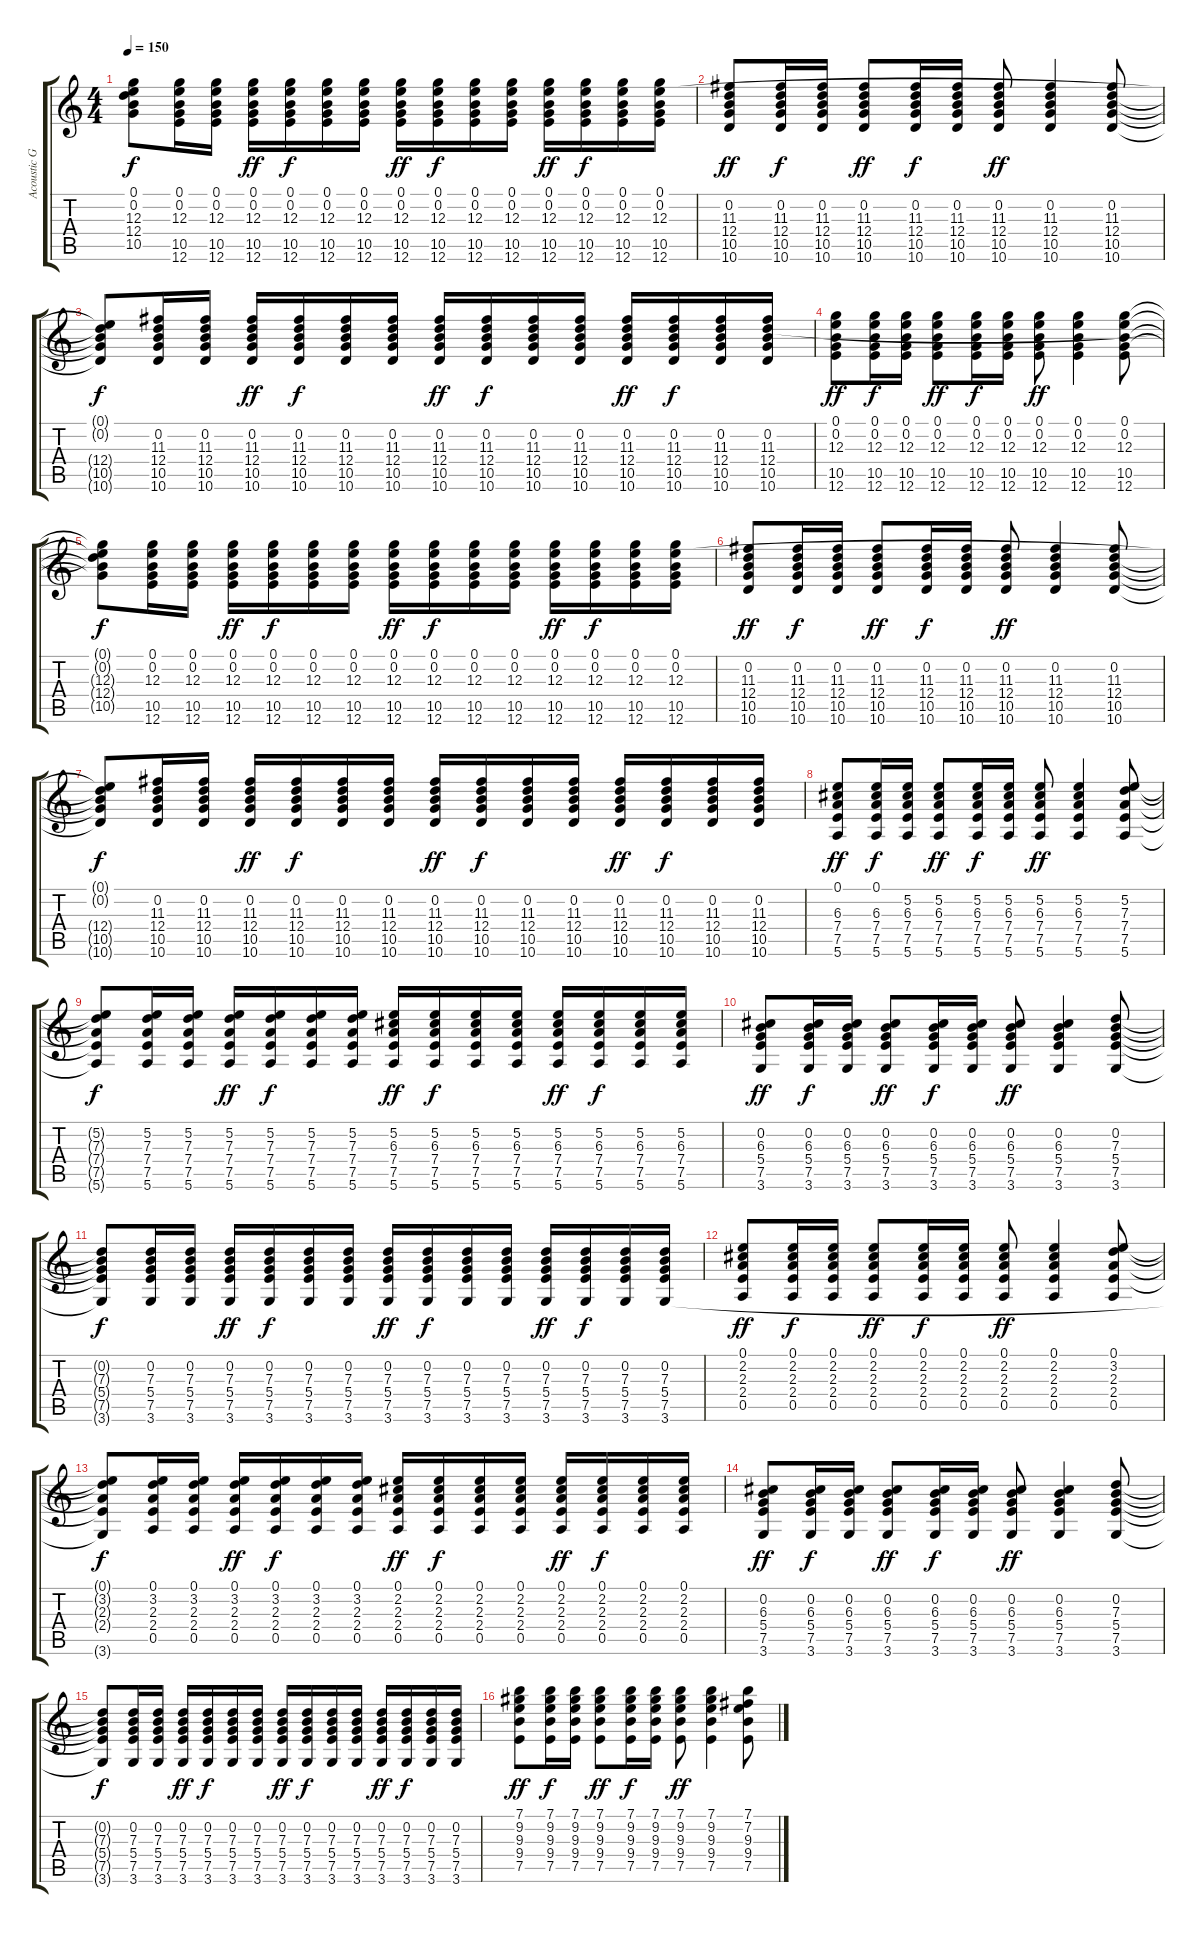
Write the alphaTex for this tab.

\track ("Acoustic Guitar" "Acoustic G") {instrument acousticguitarsteel}
\staff {score tabs}
\tuning (E4 B3 G3 D3 A2 E2) {hide}
\ts (4 4)
\tempo 150
\clef g2
\ks c
(0.1{t} 0.2{t} 12.3{t} 12.4{t} 10.5{t}).8{dy f} (0.1 0.2 12.3 10.5 12.6).16 (0.1 0.2 12.3 10.5 12.6).16 (0.1 0.2 12.3 10.5 12.6).16{dy ff} (0.1 0.2 12.3 10.5 12.6).16{dy f} (0.1 0.2 12.3 10.5 12.6).16 (0.1 0.2 12.3 10.5 12.6).16 (0.1 0.2 12.3 10.5 12.6).16{dy ff} (0.1 0.2 12.3 10.5 12.6).16{dy f} (0.1 0.2 12.3 10.5 12.6).16 (0.1 0.2 12.3 10.5 12.6).16 (0.1 0.2 12.3 10.5 12.6).16{dy ff} (0.1 0.2 12.3 10.5 12.6).16{dy f} (0.1 0.2 12.3 10.5 12.6).16 (0.1 0.2 12.3 10.5 12.6).16 |
(0.2 11.3 12.4 10.5 10.6).8{dy ff} (0.2 11.3 12.4 10.5 10.6).16{dy f} (0.2 11.3 12.4 10.5 10.6).16 (0.2 11.3 12.4 10.5 10.6).8{dy ff} (0.2 11.3 12.4 10.5 10.6).16{dy f} (0.2 11.3 12.4 10.5 10.6).16 (0.2 11.3 12.4 10.5 10.6).8{dy ff} (0.2 11.3 12.4 10.5 10.6).4 (0.2 11.3 12.4 10.5 10.6).8 |
(0.1{t} 0.2{t} 12.4{t} 10.5{t} 10.6{t}).8{dy f} (0.2 11.3 12.4 10.5 10.6).16 (0.2 11.3 12.4 10.5 10.6).16 (0.2 11.3 12.4 10.5 10.6).16{dy ff} (0.2 11.3 12.4 10.5 10.6).16{dy f} (0.2 11.3 12.4 10.5 10.6).16 (0.2 11.3 12.4 10.5 10.6).16 (0.2 11.3 12.4 10.5 10.6).16{dy ff} (0.2 11.3 12.4 10.5 10.6).16{dy f} (0.2 11.3 12.4 10.5 10.6).16 (0.2 11.3 12.4 10.5 10.6).16 (0.2 11.3 12.4 10.5 10.6).16{dy ff} (0.2 11.3 12.4 10.5 10.6).16{dy f} (0.2 11.3 12.4 10.5 10.6).16 (0.2 11.3 12.4 10.5 10.6).16 |
(0.1 0.2 12.3 10.5 12.6).8{dy ff} (0.1 0.2 12.3 10.5 12.6).16{dy f} (0.1 0.2 12.3 10.5 12.6).16 (0.1 0.2 12.3 10.5 12.6).8{dy ff} (0.1 0.2 12.3 10.5 12.6).16{dy f} (0.1 0.2 12.3 10.5 12.6).16 (0.1 0.2 12.3 10.5 12.6).8{dy ff} (0.1 0.2 12.3 10.5 12.6).4 (0.1 0.2 12.3 10.5 12.6).8 |
(0.1{t} 0.2{t} 12.3{t} 12.4{t} 10.5{t}).8{dy f} (0.1 0.2 12.3 10.5 12.6).16 (0.1 0.2 12.3 10.5 12.6).16 (0.1 0.2 12.3 10.5 12.6).16{dy ff} (0.1 0.2 12.3 10.5 12.6).16{dy f} (0.1 0.2 12.3 10.5 12.6).16 (0.1 0.2 12.3 10.5 12.6).16 (0.1 0.2 12.3 10.5 12.6).16{dy ff} (0.1 0.2 12.3 10.5 12.6).16{dy f} (0.1 0.2 12.3 10.5 12.6).16 (0.1 0.2 12.3 10.5 12.6).16 (0.1 0.2 12.3 10.5 12.6).16{dy ff} (0.1 0.2 12.3 10.5 12.6).16{dy f} (0.1 0.2 12.3 10.5 12.6).16 (0.1 0.2 12.3 10.5 12.6).16 |
(0.2 11.3 12.4 10.5 10.6).8{dy ff} (0.2 11.3 12.4 10.5 10.6).16{dy f} (0.2 11.3 12.4 10.5 10.6).16 (0.2 11.3 12.4 10.5 10.6).8{dy ff} (0.2 11.3 12.4 10.5 10.6).16{dy f} (0.2 11.3 12.4 10.5 10.6).16 (0.2 11.3 12.4 10.5 10.6).8{dy ff} (0.2 11.3 12.4 10.5 10.6).4 (0.2 11.3 12.4 10.5 10.6).8 |
(0.1{t} 0.2{t} 12.4{t} 10.5{t} 10.6{t}).8{dy f} (0.2 11.3 12.4 10.5 10.6).16 (0.2 11.3 12.4 10.5 10.6).16 (0.2 11.3 12.4 10.5 10.6).16{dy ff} (0.2 11.3 12.4 10.5 10.6).16{dy f} (0.2 11.3 12.4 10.5 10.6).16 (0.2 11.3 12.4 10.5 10.6).16 (0.2 11.3 12.4 10.5 10.6).16{dy ff} (0.2 11.3 12.4 10.5 10.6).16{dy f} (0.2 11.3 12.4 10.5 10.6).16 (0.2 11.3 12.4 10.5 10.6).16 (0.2 11.3 12.4 10.5 10.6).16{dy ff} (0.2 11.3 12.4 10.5 10.6).16{dy f} (0.2 11.3 12.4 10.5 10.6).16 (0.2 11.3 12.4 10.5 10.6).16 |
(0.1 6.3 7.4 7.5 5.6).8{dy ff} (0.1 6.3 7.4 7.5 5.6).16{dy f} (5.2 6.3 7.4 7.5 5.6).16 (5.2 6.3 7.4 7.5 5.6).8{dy ff} (5.2 6.3 7.4 7.5 5.6).16{dy f} (5.2 6.3 7.4 7.5 5.6).16 (5.2 6.3 7.4 7.5 5.6).8{dy ff} (5.2 6.3 7.4 7.5 5.6).4 (5.2 7.3 7.4 7.5 5.6).8 |
(5.2{t} 7.3{t} 7.4{t} 7.5{t} 5.6{t}).8{dy f} (5.2 7.3 7.4 7.5 5.6).16 (5.2 7.3 7.4 7.5 5.6).16 (5.2 7.3 7.4 7.5 5.6).16{dy ff} (5.2 7.3 7.4 7.5 5.6).16{dy f} (5.2 7.3 7.4 7.5 5.6).16 (5.2 7.3 7.4 7.5 5.6).16 (5.2 6.3 7.4 7.5 5.6).16{dy ff} (5.2 6.3 7.4 7.5 5.6).16{dy f} (5.2 6.3 7.4 7.5 5.6).16 (5.2 6.3 7.4 7.5 5.6).16 (5.2 6.3 7.4 7.5 5.6).16{dy ff} (5.2 6.3 7.4 7.5 5.6).16{dy f} (5.2 6.3 7.4 7.5 5.6).16 (5.2 6.3 7.4 7.5 5.6).16 |
(0.2 6.3 5.4 7.5 3.6).8{dy ff} (0.2 6.3 5.4 7.5 3.6).16{dy f} (0.2 6.3 5.4 7.5 3.6).16 (0.2 6.3 5.4 7.5 3.6).8{dy ff} (0.2 6.3 5.4 7.5 3.6).16{dy f} (0.2 6.3 5.4 7.5 3.6).16 (0.2 6.3 5.4 7.5 3.6).8{dy ff} (0.2 6.3 5.4 7.5 3.6).4 (0.2 7.3 5.4 7.5 3.6).8 |
(0.2{t} 7.3{t} 5.4{t} 7.5{t} 3.6{t}).8{dy f} (0.2 7.3 5.4 7.5 3.6).16 (0.2 7.3 5.4 7.5 3.6).16 (0.2 7.3 5.4 7.5 3.6).16{dy ff} (0.2 7.3 5.4 7.5 3.6).16{dy f} (0.2 7.3 5.4 7.5 3.6).16 (0.2 7.3 5.4 7.5 3.6).16 (0.2 7.3 5.4 7.5 3.6).16{dy ff} (0.2 7.3 5.4 7.5 3.6).16{dy f} (0.2 7.3 5.4 7.5 3.6).16 (0.2 7.3 5.4 7.5 3.6).16 (0.2 7.3 5.4 7.5 3.6).16{dy ff} (0.2 7.3 5.4 7.5 3.6).16{dy f} (0.2 7.3 5.4 7.5 3.6).16 (0.2 7.3 5.4 7.5 3.6).16 |
(0.1 2.2 2.3 2.4 0.5).8{dy ff} (0.1 2.2 2.3 2.4 0.5).16{dy f} (0.1 2.2 2.3 2.4 0.5).16 (0.1 2.2 2.3 2.4 0.5).8{dy ff} (0.1 2.2 2.3 2.4 0.5).16{dy f} (0.1 2.2 2.3 2.4 0.5).16 (0.1 2.2 2.3 2.4 0.5).8{dy ff} (0.1 2.2 2.3 2.4 0.5).4 (0.1 3.2 2.3 2.4 0.5).8 |
(0.1{t} 3.2{t} 2.3{t} 2.4{t} 3.6{t}).8{dy f} (0.1 3.2 2.3 2.4 0.5).16 (0.1 3.2 2.3 2.4 0.5).16 (0.1 3.2 2.3 2.4 0.5).16{dy ff} (0.1 3.2 2.3 2.4 0.5).16{dy f} (0.1 3.2 2.3 2.4 0.5).16 (0.1 3.2 2.3 2.4 0.5).16 (0.1 2.2 2.3 2.4 0.5).16{dy ff} (0.1 2.2 2.3 2.4 0.5).16{dy f} (0.1 2.2 2.3 2.4 0.5).16 (0.1 2.2 2.3 2.4 0.5).16 (0.1 2.2 2.3 2.4 0.5).16{dy ff} (0.1 2.2 2.3 2.4 0.5).16{dy f} (0.1 2.2 2.3 2.4 0.5).16 (0.1 2.2 2.3 2.4 0.5).16 |
(0.2 6.3 5.4 7.5 3.6).8{dy ff} (0.2 6.3 5.4 7.5 3.6).16{dy f} (0.2 6.3 5.4 7.5 3.6).16 (0.2 6.3 5.4 7.5 3.6).8{dy ff} (0.2 6.3 5.4 7.5 3.6).16{dy f} (0.2 6.3 5.4 7.5 3.6).16 (0.2 6.3 5.4 7.5 3.6).8{dy ff} (0.2 6.3 5.4 7.5 3.6).4 (0.2 7.3 5.4 7.5 3.6).8 |
(0.2{t} 7.3{t} 5.4{t} 7.5{t} 3.6{t}).8{dy f} (0.2 7.3 5.4 7.5 3.6).16 (0.2 7.3 5.4 7.5 3.6).16 (0.2 7.3 5.4 7.5 3.6).16{dy ff} (0.2 7.3 5.4 7.5 3.6).16{dy f} (0.2 7.3 5.4 7.5 3.6).16 (0.2 7.3 5.4 7.5 3.6).16 (0.2 7.3 5.4 7.5 3.6).16{dy ff} (0.2 7.3 5.4 7.5 3.6).16{dy f} (0.2 7.3 5.4 7.5 3.6).16 (0.2 7.3 5.4 7.5 3.6).16 (0.2 7.3 5.4 7.5 3.6).16{dy ff} (0.2 7.3 5.4 7.5 3.6).16{dy f} (0.2 7.3 5.4 7.5 3.6).16 (0.2 7.3 5.4 7.5 3.6).16 |
(7.1 9.2 9.3 9.4 7.5).8{dy ff} (7.1 9.2 9.3 9.4 7.5).16{dy f} (7.1 9.2 9.3 9.4 7.5).16 (7.1 9.2 9.3 9.4 7.5).8{dy ff} (7.1 9.2 9.3 9.4 7.5).16{dy f} (7.1 9.2 9.3 9.4 7.5).16 (7.1 9.2 9.3 9.4 7.5).8{dy ff} (7.1 9.2 9.3 9.4 7.5).4 (7.1 7.2 9.3 9.4 7.5).8
